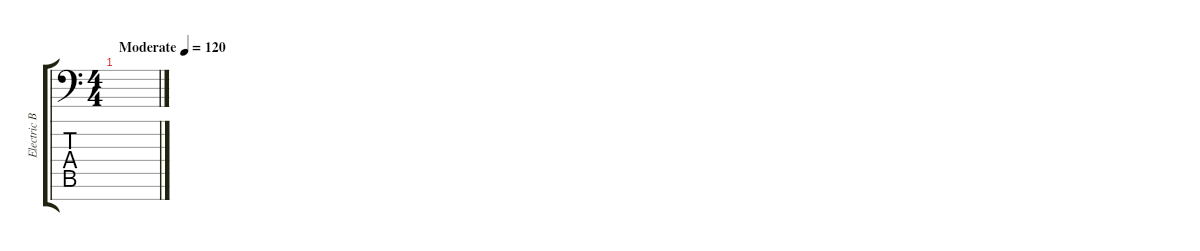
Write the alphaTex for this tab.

\track ("Electric Bass (finger)" "Electric B") {instrument overdrivenguitar}
\staff {score tabs}
\tuning (G2 D2 A1 E1 C-1 C-1 C-1) {hide}
\ts (4 4)
\tempo (120 "Moderate")
\clef f4
\ks c
